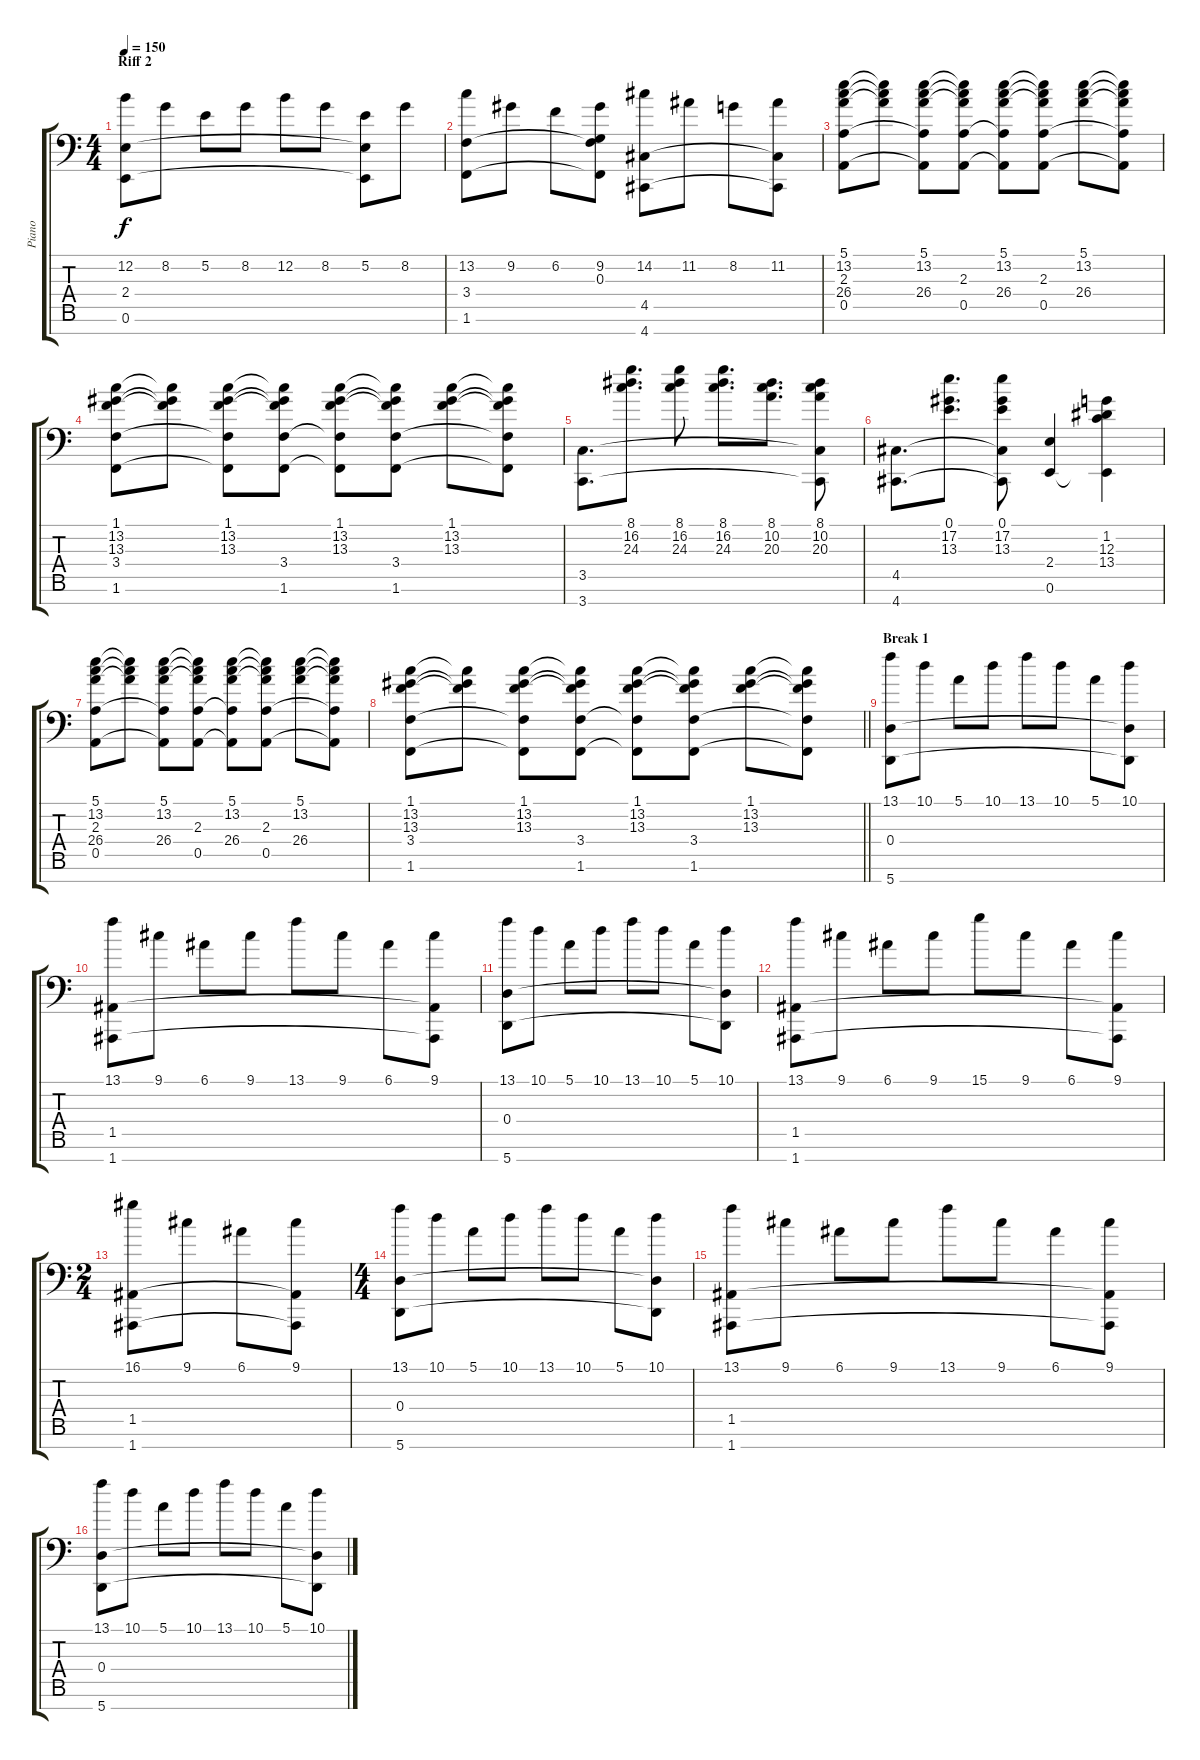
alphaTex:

\track ("Piano" "Piano") {instrument acousticgrandpiano}
\staff {score tabs}
\tuning (E4 B3 G3 D3 A2 E2 A1) {hide}
\ts (4 4)
\section ("" "Riff 2")
\tempo 150
\clef f4
\ks c
(12.2 2.4 0.6).8{dy f} 8.2.8 5.2.8 8.2.8 12.2.8 8.2.8 (5.2 2.4{t} 0.6{t}).8 8.2.8 |
(13.2 3.4 1.6).8 9.2.8 6.2.8 (9.2 0.3 3.4{t} 1.6{t}).8 (14.2 4.5 4.7).8 11.2.8 8.2.8 (11.2 4.5{t} 4.7{t}).8 |
(5.1 13.2 2.3 26.4 0.5).8 (5.1{t} 13.2{t} 26.4{t}).8 (5.1 13.2 2.3{t} 26.4 0.5{t}).8 (5.1{t} 13.2{t} 2.3 26.4{t} 0.5).8 (5.1 13.2 2.3{t} 26.4 0.5{t}).8 (5.1{t} 13.2{t} 2.3 26.4{t} 0.5).8 (5.1 13.2 26.4).8 (5.1{t} 13.2{t} 2.3{t} 26.4{t} 0.5{t}).8 |
(1.1 13.2 13.3 3.4 1.6).8 (1.1{t} 13.2{t} 13.3{t}).8 (1.1 13.2 13.3 3.4{t} 1.6{t}).8 (1.1{t} 13.2{t} 13.3{t} 3.4 1.6).8 (1.1 13.2 13.3 3.4{t} 1.6{t}).8 (1.1{t} 13.2{t} 13.3{t} 3.4 1.6).8 (1.1 13.2 13.3).8 (1.1{t} 13.2{t} 13.3{t} 3.4{t} 1.6{t}).8 |
(3.5 3.7).8{d} (8.1 16.2 24.3).8{d} (8.1 16.2 24.3).8 (8.1 16.2 24.3).8{d} (8.1 10.2 20.3).8{d} (8.1 10.2 20.3 3.5{t} 3.7{t}).8 |
(4.5 4.7).8{d} (0.1 17.2 13.3).8{d} (0.1 17.2 13.3 4.5{t} 4.7{t}).8 (2.4 0.6).4 (1.2 12.3 13.4 0.6{t}).4 |
(5.1 13.2 2.3 26.4 0.5).8 (5.1{t} 13.2{t} 26.4{t}).8 (5.1 13.2 2.3{t} 26.4 0.5{t}).8 (5.1{t} 13.2{t} 2.3 26.4{t} 0.5).8 (5.1 13.2 2.3{t} 26.4 0.5{t}).8 (5.1{t} 13.2{t} 2.3 26.4{t} 0.5).8 (5.1 13.2 26.4).8 (5.1{t} 13.2{t} 2.3{t} 26.4{t} 0.5{t}).8 |
\barLineRight lightlight
(1.1 13.2 13.3 3.4 1.6).8 (1.1{t} 13.2{t} 13.3{t}).8 (1.1 13.2 13.3 3.4{t} 1.6{t}).8 (1.1{t} 13.2{t} 13.3{t} 3.4 1.6).8 (1.1 13.2 13.3 3.4{t} 1.6{t}).8 (1.1{t} 13.2{t} 13.3{t} 3.4 1.6).8 (1.1 13.2 13.3).8 (1.1{t} 13.2{t} 13.3{t} 3.4{t} 1.6{t}).8 |
\section ("" "Break 1")
(13.1 0.4 5.7).8 10.1.8 5.1.8 10.1.8 13.1.8 10.1.8 5.1.8 (10.1 0.4{t} 5.7{t}).8 |
(13.1 1.5 1.7).8 9.1.8 6.1.8 9.1.8 13.1.8 9.1.8 6.1.8 (9.1 1.5{t} 1.7{t}).8 |
(13.1 0.4 5.7).8 10.1.8 5.1.8 10.1.8 13.1.8 10.1.8 5.1.8 (10.1 0.4{t} 5.7{t}).8 |
(13.1 1.5 1.7).8 9.1.8 6.1.8 9.1.8 15.1.8 9.1.8 6.1.8 (9.1 1.5{t} 1.7{t}).8 |
\ts (2 4)
(16.1 1.5 1.7).8 9.1.8 6.1.8 (9.1 1.5{t} 1.7{t}).8 |
\ts (4 4)
(13.1 0.4 5.7).8 10.1.8 5.1.8 10.1.8 13.1.8 10.1.8 5.1.8 (10.1 0.4{t} 5.7{t}).8 |
(13.1 1.5 1.7).8 9.1.8 6.1.8 9.1.8 13.1.8 9.1.8 6.1.8 (9.1 1.5{t} 1.7{t}).8 |
(13.1 0.4 5.7).8 10.1.8 5.1.8 10.1.8 13.1.8 10.1.8 5.1.8 (10.1 0.4{t} 5.7{t}).8
